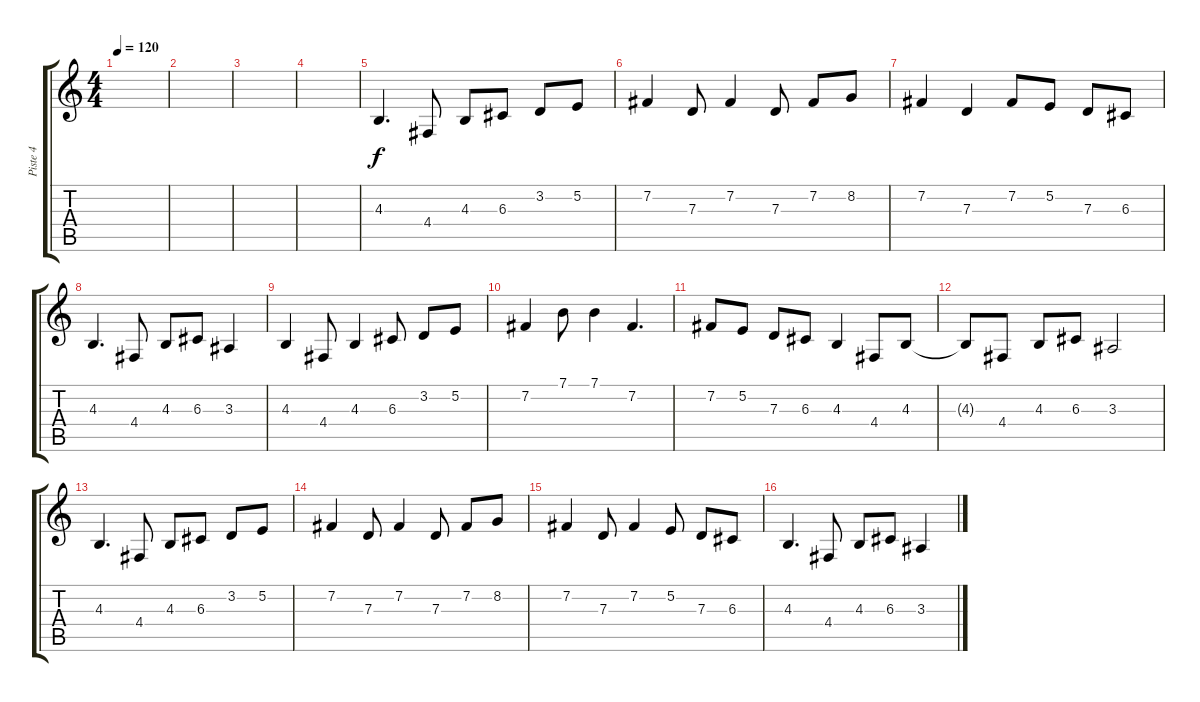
\track ("Piste 4" "Piste 4") {instrument frenchhorn}
\staff {score tabs}
\tuning (E4 B3 G3 D3 A2 E2) {hide}
\ts (4 4)
\tempo 120
\clef g2
\ks c
|
|
|
|
4.3.4{d} 4.4.8 4.3.8 6.3.8 3.2.8 5.2.8 |
7.2.4 7.3.8 7.2.4 7.3.8 7.2.8 8.2.8 |
7.2.4 7.3.4 7.2.8 5.2.8 7.3.8 6.3.8 |
4.3.4{d} 4.4.8 4.3.8 6.3.8 3.3.4 |
4.3.4 4.4.8 4.3.4 6.3.8 3.2.8 5.2.8 |
7.2.4 7.1.8 7.1.4 7.2.4{d} |
7.2.8 5.2.8 7.3.8 6.3.8 4.3.4 4.4.8 4.3.8 |
4.3{t}.8 4.4.8 4.3.8 6.3.8 3.3.2 |
4.3.4{d} 4.4.8 4.3.8 6.3.8 3.2.8 5.2.8 |
7.2.4 7.3.8 7.2.4 7.3.8 7.2.8 8.2.8 |
7.2.4 7.3.8 7.2.4 5.2.8 7.3.8 6.3.8 |
4.3.4{d} 4.4.8 4.3.8 6.3.8 3.3.4
